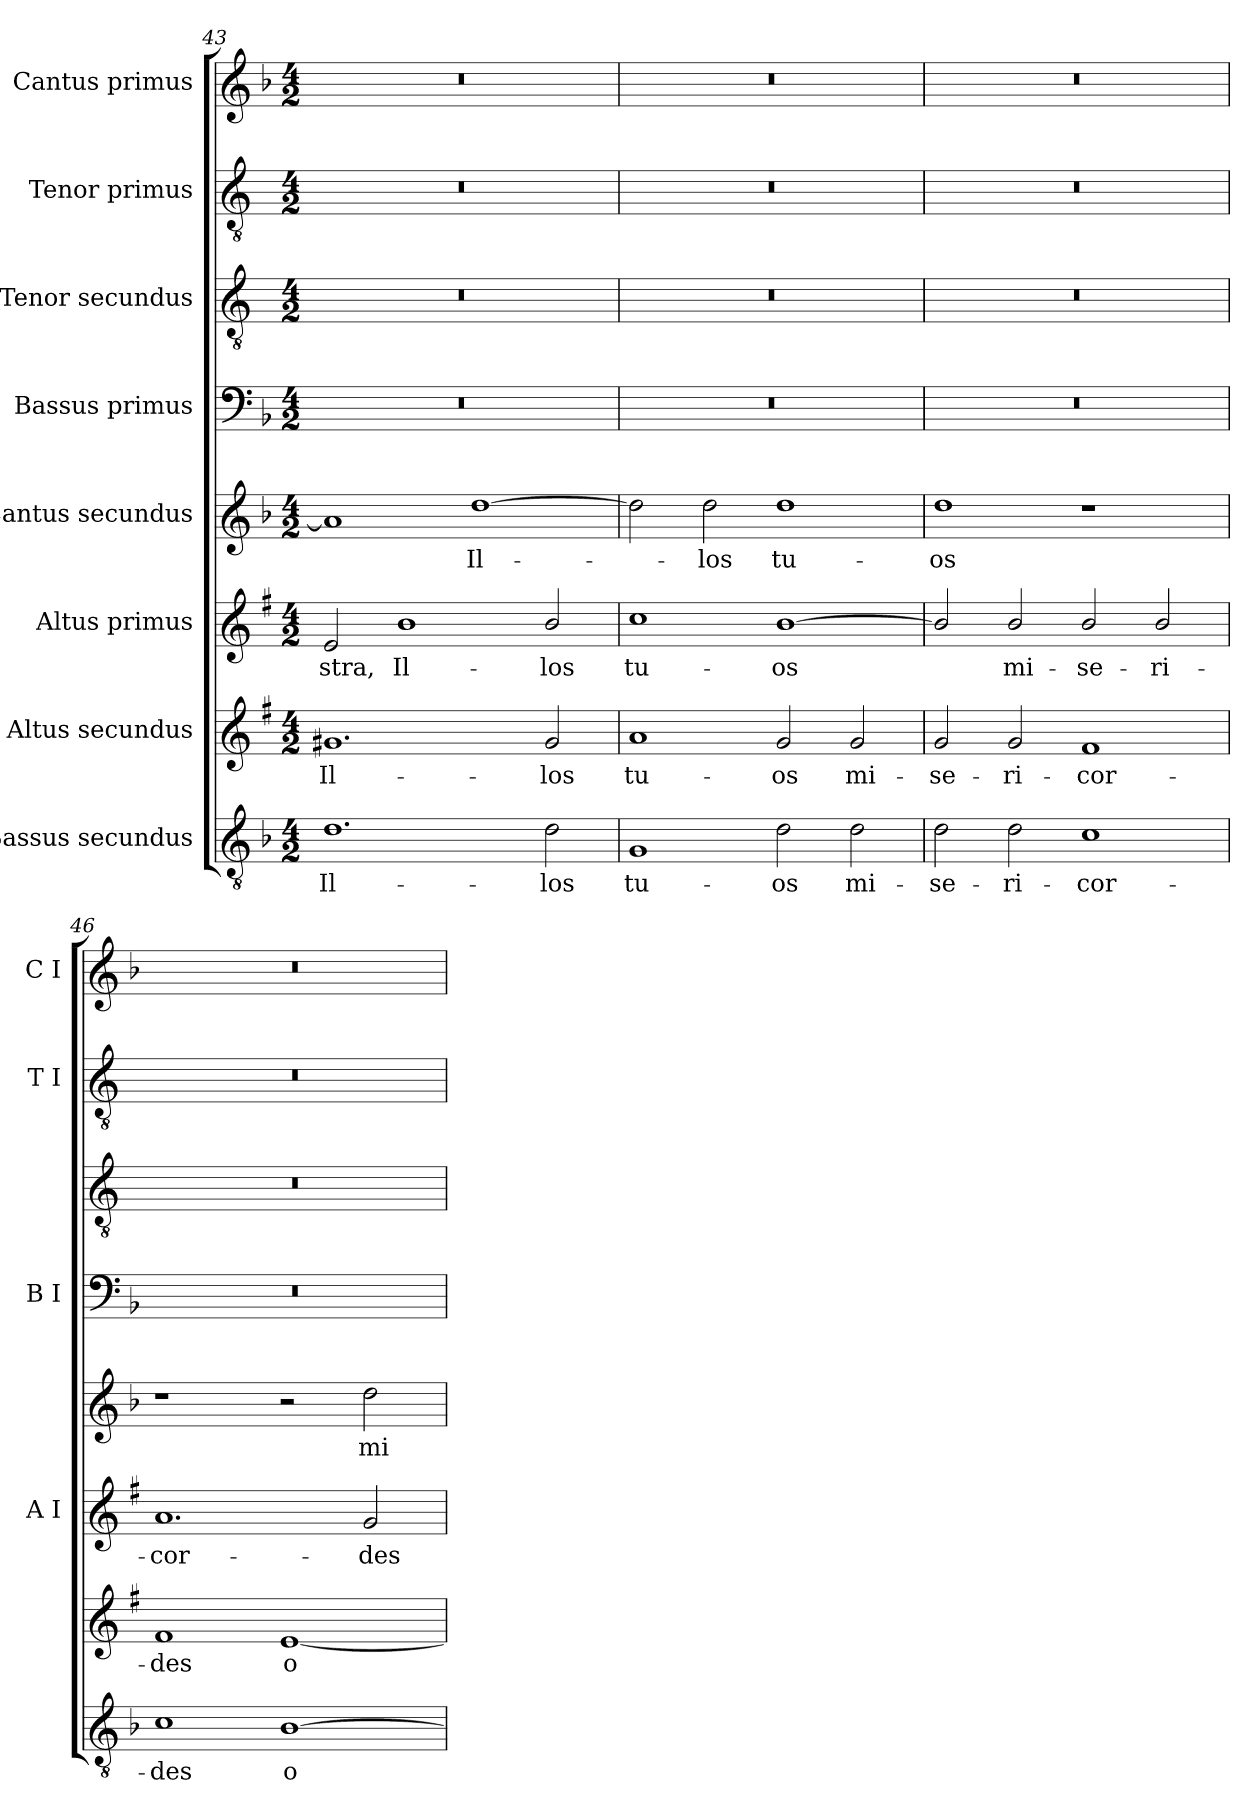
**kern	**text	**kern	**text	**kern	**text	**kern	**text	**kern	**kern	**kern	**kern
*part8	*part8	*part7	*part7	*part6	*part6	*part5	*part5	*part4	*part3	*part2	*part1
*staff8	*staff8	*staff7	*staff7	*staff6	*staff6	*staff5	*staff5	*staff4	*staff3	*staff2	*staff1
*I"Bassus secundus	*	*I"Altus secundus	*	*I"Altus primus	*	*I"Cantus secundus	*	*I"Bassus primus	*I"Tenor secundus	*I"Tenor primus	*I"Cantus primus
*	*	*	*	*I'A I	*	*	*	*I'B I	*	*I'T I	*I'C I
*clefGv2	*	*clefG2	*	*clefG2	*	*clefG2	*	*clefF4	*clefGv2	*clefGv2	*clefG2
*	*	*ITrd1c2	*	*ITrd1c2	*	*	*	*	*ITrd4c7	*ITrd4c7	*
*k[b-]	*	*k[b-]	*	*k[b-]	*	*k[b-]	*	*k[b-]	*k[b-]	*k[b-]	*k[b-]
*F:	*	*F:	*	*F:	*	*F:	*	*F:	*F:	*F:	*F:
*M4/2	*	*M4/2	*	*M4/2	*	*M4/2	*	*M4/2	*M4/2	*M4/2	*M4/2
=43	=43	=43	=43	=43	=43	=43	=43	=43	=43	=43	=43
!	!LO:LY:b	!	!LO:LY:b	!	!LO:LY:b	!	!	!	!	!	!
1.d	Il-	1.f#X	Il-	2d/	-stra,	1a]	.	0r	0r	0r	0r
!	!	!	!	!	!LO:LY:b	!	!	!	!	!	!
.	.	.	.	1a	Il-	.	.	.	.	.	.
!	!	!	!	!	!	!	!LO:LY:b	!	!	!	!
.	.	.	.	.	.	[1dd	Il-	.	.	.	.
!	!LO:LY:b	!	!LO:LY:b	!	!LO:LY:b	!	!	!	!	!	!
2d\	-los	2f#/	-los	2a/	-los	.	.	.	.	.	.
=44	=44	=44	=44	=44	=44	=44	=44	=44	=44	=44	=44
!	!LO:LY:b	!	!LO:LY:b	!	!LO:LY:b	!	!	!	!	!	!
1G	tu-	1g	tu-	1b-	tu-	2dd\]	.	0r	0r	0r	0r
!	!	!	!	!	!	!	!LO:LY:b	!	!	!	!
.	.	.	.	.	.	2dd\	-los	.	.	.	.
!	!LO:LY:b	!	!LO:LY:b	!	!LO:LY:b	!	!LO:LY:b	!	!	!	!
2d\	-os	2f/	-os	[1a	-os	1dd	tu-	.	.	.	.
!	!LO:LY:b	!	!LO:LY:b	!	!	!	!	!	!	!	!
2d\	mi-	2f/	mi-	.	.	.	.	.	.	.	.
=45	=45	=45	=45	=45	=45	=45	=45	=45	=45	=45	=45
!	!LO:LY:b	!	!LO:LY:b	!	!	!	!LO:LY:b	!	!	!	!
2d\	-se-	2f/	-se-	2a/]	.	1dd	-os	0r	0r	0r	0r
!	!LO:LY:b	!	!LO:LY:b	!	!LO:LY:b	!	!	!	!	!	!
2d\	-ri-	2f/	-ri-	2a/	mi-	.	.	.	.	.	.
!	!LO:LY:b	!	!LO:LY:b	!	!LO:LY:b	!	!	!	!	!	!
1c	-cor-	1e	-cor-	2a/	-se-	1r	.	.	.	.	.
!	!	!	!	!	!LO:LY:b	!	!	!	!	!	!
.	.	.	.	2a/	-ri-	.	.	.	.	.	.
=46	=46	=46	=46	=46	=46	=46	=46	=46	=46	=46	=46
!	!LO:LY:b	!	!LO:LY:b	!	!LO:LY:b	!	!	!	!	!	!
1c	-des	1e	-des	1.g	-cor-	1r	.	0r	0r	0r	0r
!	!LO:LY:b	!	!LO:LY:b	!	!	!	!	!	!	!	!
[1B-	o-	[1d	o-	.	.	2r	.	.	.	.	.
!	!	!	!	!	!LO:LY:b	!	!LO:LY:b	!	!	!	!
.	.	.	.	2f/	-des	2dd\	mi-	.	.	.	.
=	=	=	=	=	=	=	=	=	=	=	=
*-	*-	*-	*-	*-	*-	*-	*-	*-	*-	*-	*-
